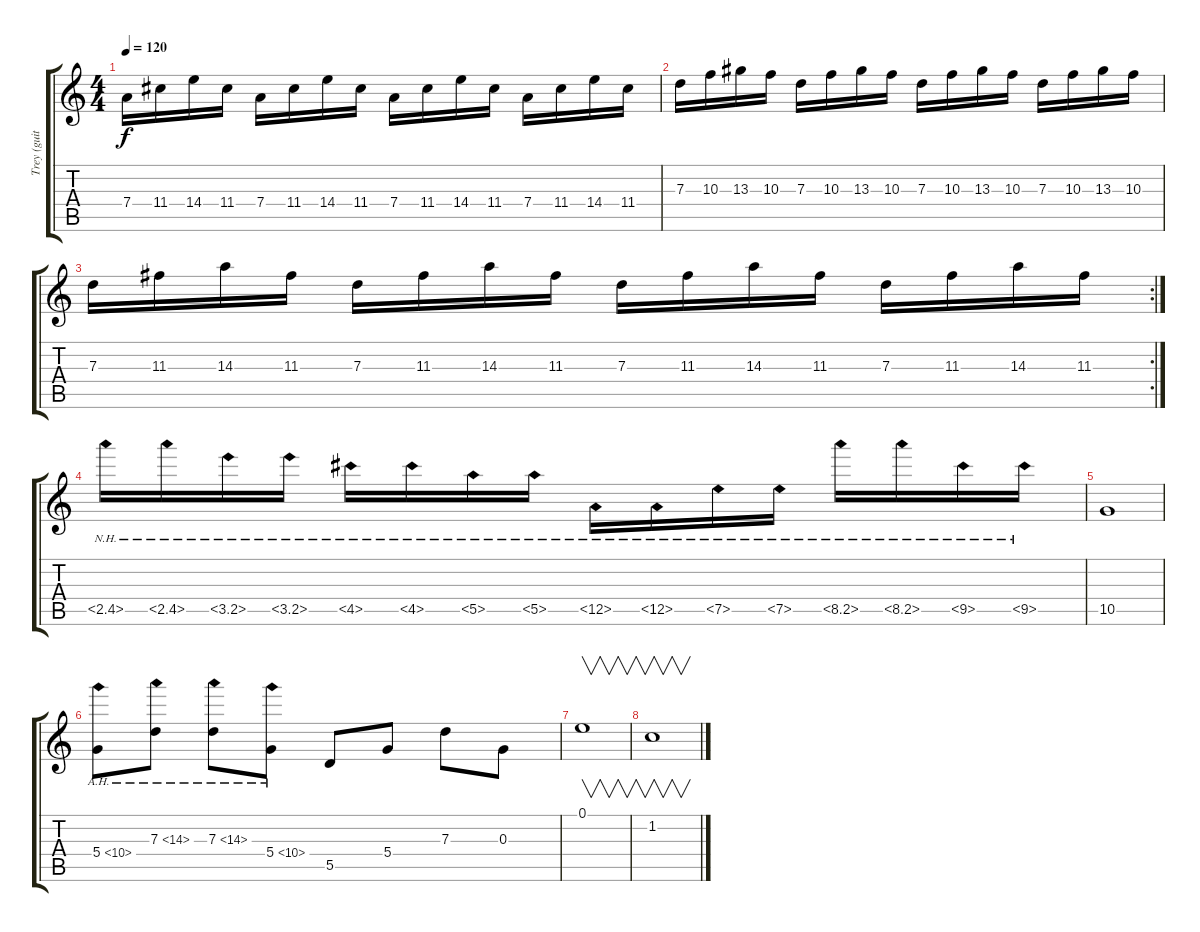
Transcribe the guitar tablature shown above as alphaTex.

\track ("Trey (guitar)" "Trey (guit") {instrument distortionguitar}
\staff {score tabs}
\tuning (E4 B3 G3 D3 A2 E2) {hide}
\ts (4 4)
\tempo 120
\clef g2
\ks c
7.4.16{dy f} 11.4.16 14.4.16 11.4.16 7.4.16 11.4.16 14.4.16 11.4.16 7.4.16 11.4.16 14.4.16 11.4.16 7.4.16 11.4.16 14.4.16 11.4.16 |
7.3.16 10.3.16 13.3.16 10.3.16 7.3.16 10.3.16 13.3.16 10.3.16 7.3.16 10.3.16 13.3.16 10.3.16 7.3.16 10.3.16 13.3.16 10.3.16 |
\rc 2
7.3.16 11.3.16 14.3.16 11.3.16 7.3.16 11.3.16 14.3.16 11.3.16 7.3.16 11.3.16 14.3.16 11.3.16 7.3.16 11.3.16 14.3.16 11.3.16 |
2.5{nh}.16 2.5{nh}.16 3.5{nh}.16 3.5{nh}.16 4.5{nh}.16 4.5{nh}.16 5.5{nh}.16 5.5{nh}.16 6.5{nh}.16 6.5{nh}.16 7.5{nh}.16 7.5{nh}.16 8.5{nh}.16 8.5{nh}.16 9.5{nh}.16 9.5{nh}.16 |
10.5.1 |
5.4{ah 5}.8 7.3{ah 7}.8 7.3{ah 7}.8 5.4{ah 5}.8 5.5.8 5.4.8 7.3.8 0.3.8 |
0.1.1{v} |
1.2.1{v}
